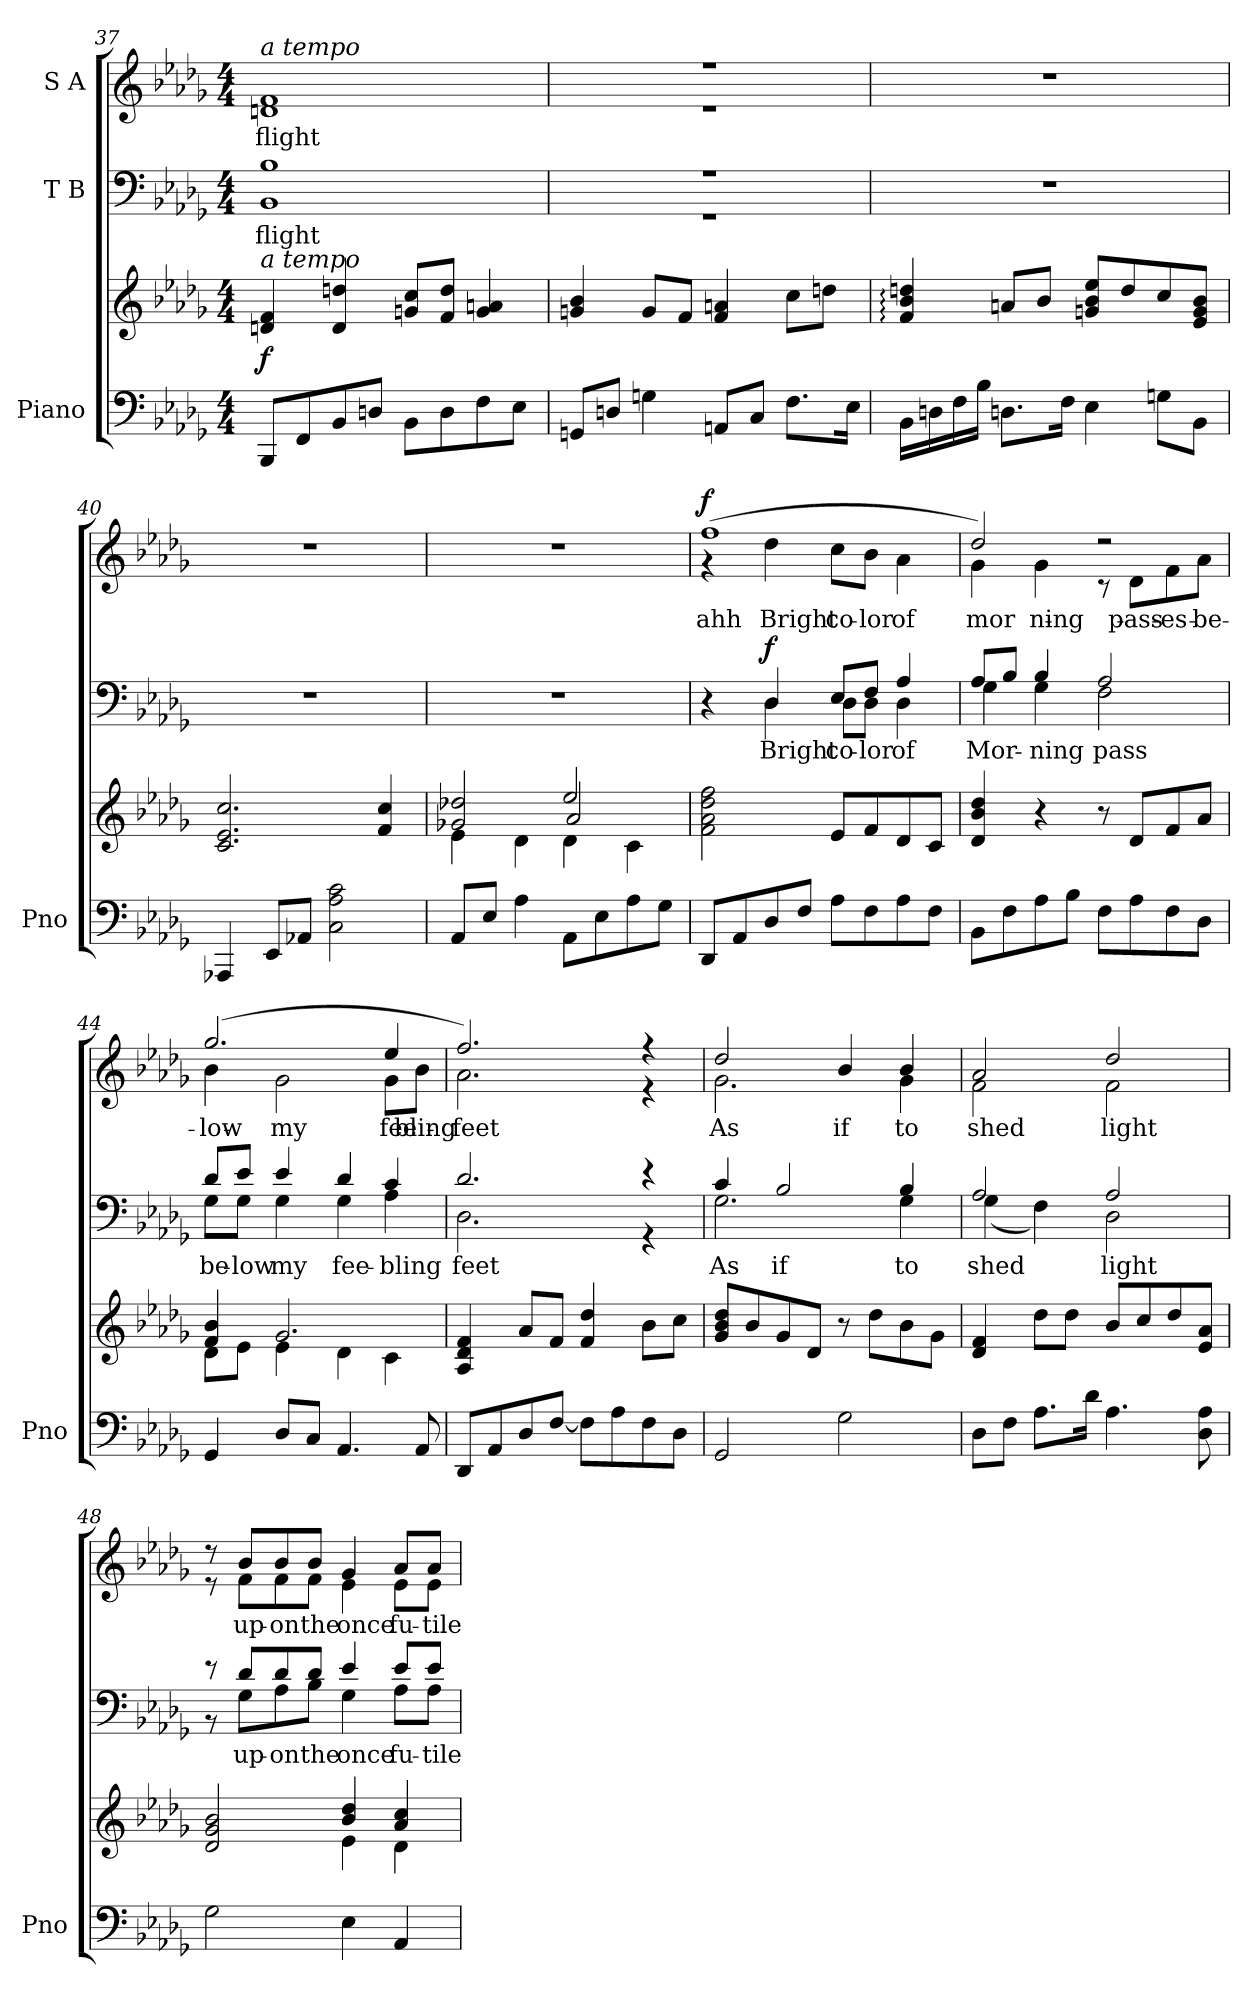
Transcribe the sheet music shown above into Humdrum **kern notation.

**kern	**kern	**dynam	**kern	**text	**dynam	**kern	**text	**dynam
*part3	*part3	*part3	*part2	*part2	*part2	*part1	*part1	*part1
*staff4	*staff3	*staff3/4	*staff2	*staff2	*staff2	*staff1	*staff1	*staff1
*I"Piano	*	*	*I"T B	*	*	*I"S A	*	*
*I'Pno	*	*	*	*	*	*	*	*
*clefF4	*clefG2	*	*clefF4	*	*	*clefG2	*	*
*k[b-e-a-d-g-]	*k[b-e-a-d-g-]	*	*k[b-e-a-d-g-]	*	*	*k[b-e-a-d-g-]	*	*
*M4/4	*M4/4	*	*M4/4	*	*	*M4/4	*	*
=37	=37	=37	=37	=37	=37	=37	=37	=37
*	*	*	*^	*	*	*^	*	*
!	!	!	!	!	!	!	!LO:TX:a:i:t=a tempo	!	!	!
!	!LO:TX:a:i:t=a tempo	!	!	!	!	!	!	!	!	!
!	!	!LO:DY:b	!	!	!	!	!	!	!	!
8BBB-/L	4dn/ 4f/	f	1B-	1BB-	flight	.	1f	1dn	flight	.
8FF/	.	.	.	.	.	.	.	.	.	.
8BB-/	4d/ 4ddn/	.	.	.	.	.	.	.	.	.
8Dn/J	.	.	.	.	.	.	.	.	.	.
8BB-\L	8gn/ 8cc/L	.	.	.	.	.	.	.	.	.
8D\	8f/ 8dd/J	.	.	.	.	.	.	.	.	.
8F\	4g/ 4an/	.	.	.	.	.	.	.	.	.
8E-\J	.	.	.	.	.	.	.	.	.	.
=38	=38	=38	=38	=38	=38	=38	=38	=38	=38	=38
8GGn/L	4gn/ 4b-/	.	1r	1r	.	.	1r	1r	.	.
8Dn/J	.	.	.	.	.	.	.	.	.	.
4Gn\	8g/L	.	.	.	.	.	.	.	.	.
.	8f/J	.	.	.	.	.	.	.	.	.
8AAn/L	4f/ 4an/	.	.	.	.	.	.	.	.	.
8C/J	.	.	.	.	.	.	.	.	.	.
8.F\L	8cc\L	.	.	.	.	.	.	.	.	.
.	8ddn\J	.	.	.	.	.	.	.	.	.
16E-\Jk	.	.	.	.	.	.	.	.	.	.
*	*	*	*v	*v	*	*	*	*	*	*
*	*	*	*	*	*	*v	*v	*	*
!!LO:PB:g=z
=39	=39	=39	=39	=39	=39	=39	=39	=39
16BB-\LL	4f/: 4b-/: 4ddn/:	.	1r	.	.	1r	.	.
16Dn\	.	.	.	.	.	.	.	.
16F\	.	.	.	.	.	.	.	.
16B-\JJ	.	.	.	.	.	.	.	.
8.Dn\L	8an/L	.	.	.	.	.	.	.
.	8b-/J	.	.	.	.	.	.	.
16F\Jk	.	.	.	.	.	.	.	.
4E-\	8gn/ 8b-/ 8ee-/L	.	.	.	.	.	.	.
.	8dd/	.	.	.	.	.	.	.
8Gn\L	8cc/	.	.	.	.	.	.	.
8BB-\J	8e-/ 8g/ 8b-/J	.	.	.	.	.	.	.
=40	=40	=40	=40	=40	=40	=40	=40	=40
4AAA-X/	2.c/ 2.e-/ 2.cc/	.	1r	.	.	1r	.	.
8EE-/L	.	.	.	.	.	.	.	.
8AA-X/J	.	.	.	.	.	.	.	.
2C\ 2A-\ 2c\	.	.	.	.	.	.	.	.
.	4f/ 4cc/	.	.	.	.	.	.	.
=41	=41	=41	=41	=41	=41	=41	=41	=41
*	*^	*	*	*	*	*	*	*
*	*	*^	*	*	*	*	*	*	*
8AA-/L	2g-X/ 2dd-X/	4e-\	2ryy	.	1r	.	.	1r	.	.
8E-/J	.	.	.	.	.	.	.	.	.	.
4A-\	.	4d-\	.	.	.	.	.	.	.	.
8AA-\L	2ee-/	4d-\	2a-/	.	.	.	.	.	.	.
8E-\	.	.	.	.	.	.	.	.	.	.
8A-\	.	4c\	.	.	.	.	.	.	.	.
8G-\J	.	.	.	.	.	.	.	.	.	.
*	*v	*v	*v	*	*	*	*	*	*	*
=42	=42	=42	=42	=42	=42	=42	=42	=42
*	*	*	*^	*	*	*^	*	*
!	!	!	!	!	!	!	!	!	!	!LO:DY:a
8DD-/L	2f\ 2a-\ 2dd-\ 2ff\	.	4r	4ryy	.	.	(1ff	4r	ahh	f
8AA-/	.	.	.	.	.	.	.	.	.	.
!	!	!	!	!	!	!LO:DY:a	!	!	!	!
8D-/	.	.	4D-/	4D-\	Bright	f	.	4dd-\	Bright	.
8F/J	.	.	.	.	.	.	.	.	.	.
8A-\L	8e-/L	.	8E-/L	8D-\L	co-	.	.	8cc\L	co-	.
8F\	8f/	.	8F/J	8D-\J	-lor	.	.	8b-\J	-lor	.
8A-\	8d-/	.	4A-/	4D-\	of	.	.	4a-\	of	.
8F\J	8c/J	.	.	.	.	.	.	.	.	.
!!LO:LB:g=z	!!
=43	=43	=43	=43	=43	=43	=43	=43	=43	=43	=43
8BB-\L	4d-/ 4b-/ 4dd-/	.	8A-/L	4G-\	Mor-	.	2dd-/)	4g-\	mor-	.
8F\	.	.	8B-/J	.	.	.	.	.	.	.
8A-\	4r	.	4B-/	4G-\	-ning	.	.	4g-\	-ning	.
8B-\J	.	.	.	.	.	.	.	.	.	.
8F\L	8r	.	2A-/	2F\	pass	.	2r	8r	.	.
8A-\	8d-/L	.	.	.	.	.	.	8d-\L	pass-	.
8F\	8f/	.	.	.	.	.	.	8f\	-es	.
8D-\J	8a-/J	.	.	.	.	.	.	8a-\J	be-	.
=44	=44	=44	=44	=44	=44	=44	=44	=44	=44	=44
*	*^	*	*	*	*	*	*	*	*	*
4GG-/	4f/ 4b-/	8d-\L	.	8d-/L	8G-\L	be-	.	(2.gg-/	4b-\	-low	.
.	.	8e-\J	.	8e-/J	8G-\J	-low	.	.	.	.	.
8D-/L	2.g-/	4e-\	.	4e-/	4G-\	my	.	.	2g-\	my	.
8C/J	.	.	.	.	.	.	.	.	.	.	.
4.AA-/	.	4d-\	.	4d-/	4G-\	fee-	.	.	.	.	.
.	.	4c\	.	4c/	4A-\	-bling	.	4ee-/	8g-\L	fee-	.
8AA-/	.	.	.	.	.	.	.	.	8b-\J	-bling	.
*	*v	*v	*	*	*	*	*	*	*	*	*
=45	=45	=45	=45	=45	=45	=45	=45	=45	=45	=45
8DD-/L	4A-/ 4d-/ 4f/	.	2.d-/	2.D-\	feet	.	2.ff/)	2.a-\	feet	.
8AA-/	.	.	.	.	.	.	.	.	.	.
8D-/	8a-/L	.	.	.	.	.	.	.	.	.
[8F/J	8f/J	.	.	.	.	.	.	.	.	.
8F\L]	4f/ 4dd-/	.	.	.	.	.	.	.	.	.
8A-\	.	.	.	.	.	.	.	.	.	.
8F\	8b-\L	.	4r	4r	.	.	4r	4r	.	.
8D-\J	8cc\J	.	.	.	.	.	.	.	.	.
=46	=46	=46	=46	=46	=46	=46	=46	=46	=46	=46
2GG-/	8g-/ 8b-/ 8dd-/L	.	4c/	2.G-\	As	.	2dd-/	2.g-\	As	.
.	8b-/	.	.	.	.	.	.	.	.	.
.	8g-/	.	2B-/	.	if	.	.	.	.	.
.	8d-/J	.	.	.	.	.	.	.	.	.
2G-\	8r	.	.	.	.	.	4b-/	.	if	.
.	8dd-\L	.	.	.	.	.	.	.	.	.
.	8b-\	.	4B-/	4G-\	to	.	4b-/	4g-\	to	.
.	8g-\J	.	.	.	.	.	.	.	.	.
!!LO:PB:g=z	!!
=47	=47	=47	=47	=47	=47	=47	=47	=47	=47	=47
8D-\L	4d-/ 4f/	.	2A-/	(4G-\	shed	.	2a-/	2f\	shed	.
8F\J	.	.	.	.	.	.	.	.	.	.
8.A-\L	8dd-\L	.	.	4F\)	.	.	.	.	.	.
.	8dd-\J	.	.	.	.	.	.	.	.	.
16d-\Jk	.	.	.	.	.	.	.	.	.	.
4.A-\	8b-/L	.	2A-/	2D-\	light	.	2dd-/	2f\	light	.
.	8cc/	.	.	.	.	.	.	.	.	.
.	8dd-/	.	.	.	.	.	.	.	.	.
8D-\ 8A-\	8e-/ 8a-/J	.	.	.	.	.	.	.	.	.
=48	=48	=48	=48	=48	=48	=48	=48	=48	=48	=48
*	*^	*	*	*	*	*	*	*	*	*
2G-\	2d-/ 2g-/ 2b-/	2ryy	.	8r	8r	.	.	8r	8r	.	.
.	.	.	.	8d-/L	8G-\L	up-	.	8b-/L	8f\L	up-	.
.	.	.	.	8d-/	8A-\	-on	.	8b-/	8f\	-on	.
.	.	.	.	8d-/J	8B-\J	the	.	8b-/J	8f\J	the	.
4E-\	4b-/ 4dd-/	4e-\	.	4e-/	4G-\	once	.	4g-/	4e-\	once	.
4AA-/	4a-/ 4cc/	4d-\	.	8e-/L	8A-\L	fu-	.	8a-/L	8e-\L	fu-	.
.	.	.	.	8e-/J	8A-\J	-tile	.	8a-/J	8e-\J	-tile	.
*	*v	*v	*	*	*	*	*	*v	*v	*	*
*	*	*	*v	*v	*	*	*	*	*
=	=	=	=	=	=	=	=	=
*-	*-	*-	*-	*-	*-	*-	*-	*-
